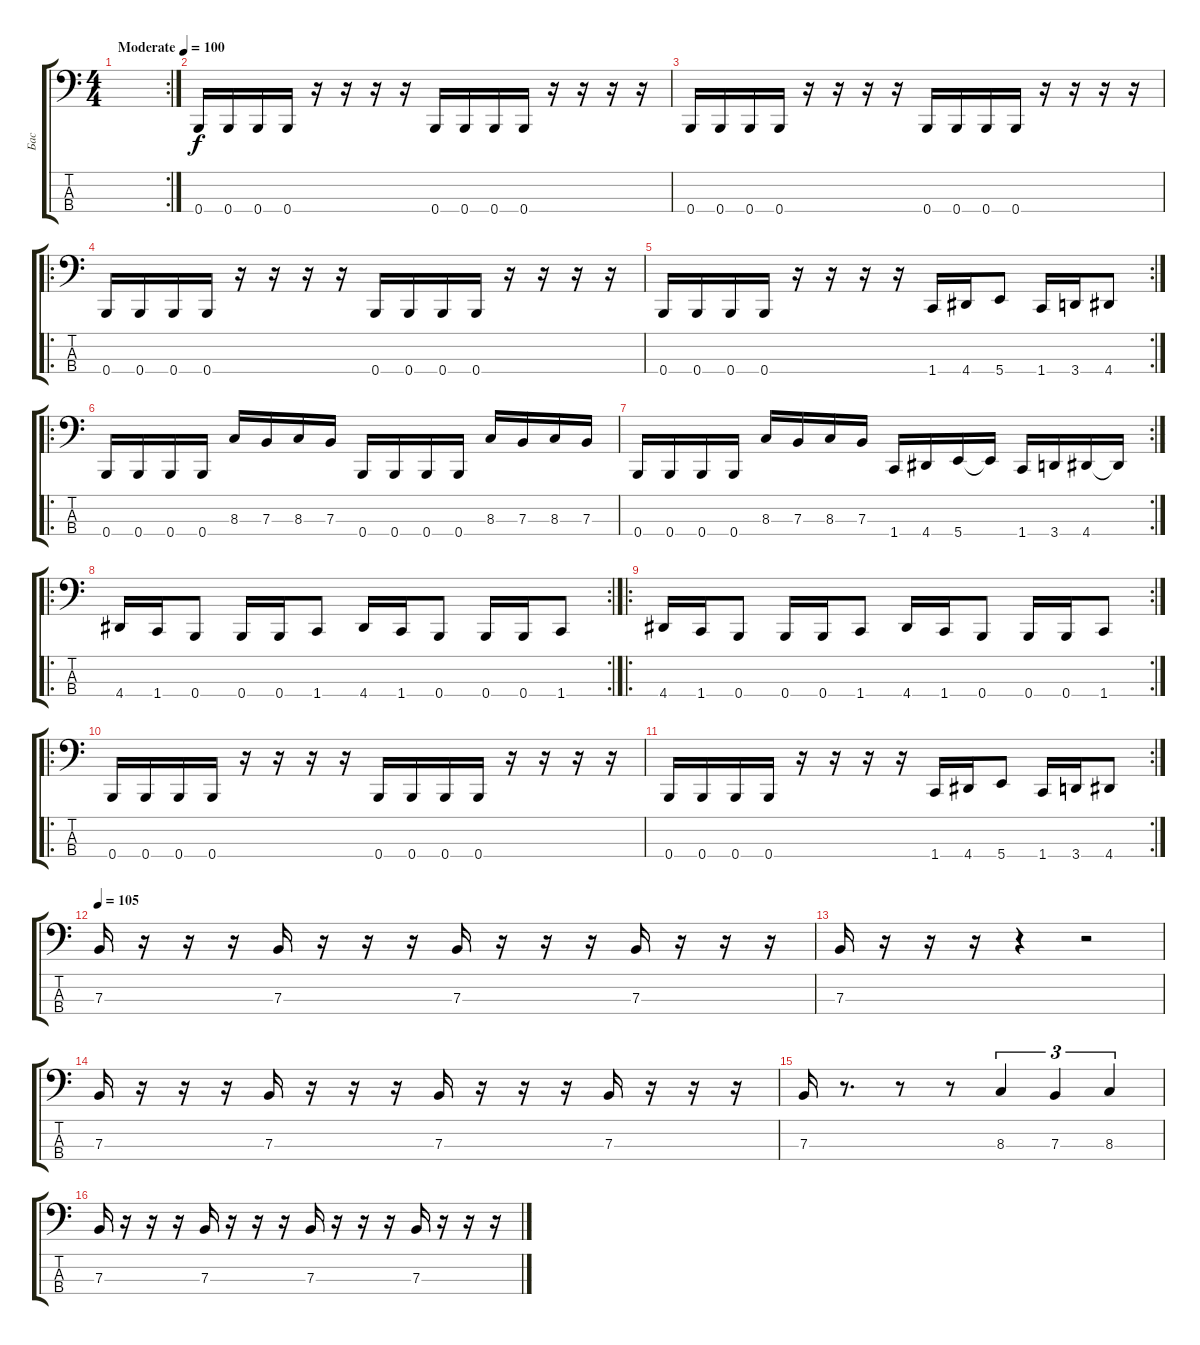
\track ("Бас" "Бас") {instrument slapbass2}
\staff {score tabs}
\tuning (D2 A1 E1 B0) {hide}
\rc 2
\ts (4 4)
\tempo (100 "Moderate")
\clef f4
\ks c
|
0.4.16 0.4.16 0.4.16 0.4.16 r.16 r.16 r.16 r.16 0.4.16 0.4.16 0.4.16 0.4.16 r.16 r.16 r.16 r.16 |
0.4.16 0.4.16 0.4.16 0.4.16 r.16 r.16 r.16 r.16 0.4.16 0.4.16 0.4.16 0.4.16 r.16 r.16 r.16 r.16 |
\ro
0.4.16 0.4.16 0.4.16 0.4.16 r.16 r.16 r.16 r.16 0.4.16 0.4.16 0.4.16 0.4.16 r.16 r.16 r.16 r.16 |
\rc 2
0.4.16 0.4.16 0.4.16 0.4.16 r.16 r.16 r.16 r.16 1.4.16 4.4.16 5.4.8 1.4.16 3.4.16 4.4.8 |
\ro
0.4.16 0.4.16 0.4.16 0.4.16 8.3.16 7.3.16 8.3.16 7.3.16 0.4.16 0.4.16 0.4.16 0.4.16 8.3.16 7.3.16 8.3.16 7.3.16 |
\rc 2
0.4.16 0.4.16 0.4.16 0.4.16 8.3.16 7.3.16 8.3.16 7.3.16 1.4.16 4.4.16 5.4.16 5.4{t}.16 1.4.16 3.4.16 4.4.16 4.4{t}.16 |
\ro
\rc 2
4.4.16 1.4.16 0.4.8 0.4.16 0.4.16 1.4.8 4.4.16 1.4.16 0.4.8 0.4.16 0.4.16 1.4.8 |
\ro
\rc 2
4.4.16 1.4.16 0.4.8 0.4.16 0.4.16 1.4.8 4.4.16 1.4.16 0.4.8 0.4.16 0.4.16 1.4.8 |
\ro
0.4.16 0.4.16 0.4.16 0.4.16 r.16 r.16 r.16 r.16 0.4.16 0.4.16 0.4.16 0.4.16 r.16 r.16 r.16 r.16 |
\rc 2
0.4.16 0.4.16 0.4.16 0.4.16 r.16 r.16 r.16 r.16 1.4.16 4.4.16 5.4.8 1.4.16 3.4.16 4.4.8 |
\tempo 105
7.3.16 r.16 r.16 r.16 7.3.16 r.16 r.16 r.16 7.3.16 r.16 r.16 r.16 7.3.16 r.16 r.16 r.16 |
7.3.16 r.16 r.16 r.16 r.4 r.2 |
7.3.16 r.16 r.16 r.16 7.3.16 r.16 r.16 r.16 7.3.16 r.16 r.16 r.16 7.3.16 r.16 r.16 r.16 |
7.3.16 r.8{d} r.8 r.8 8.3.4{tu (3 2)} 7.3.4{tu (3 2)} 8.3.4{tu (3 2)} |
7.3.16 r.16 r.16 r.16 7.3.16 r.16 r.16 r.16 7.3.16 r.16 r.16 r.16 7.3.16 r.16 r.16 r.16
